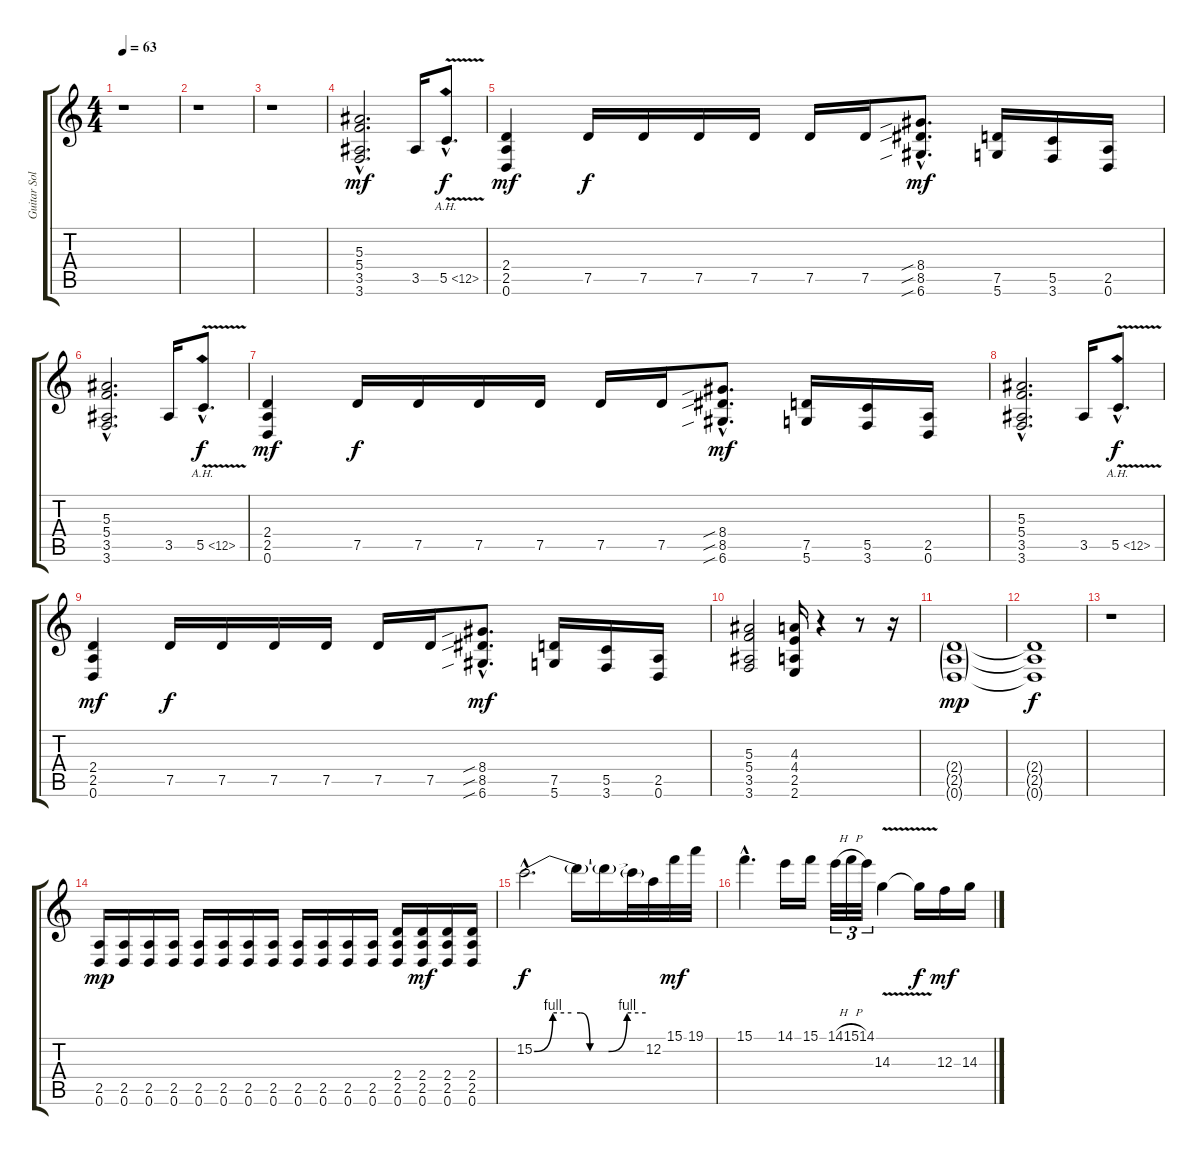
\track ("Guitar Solo" "Guitar Sol") {instrument distortionguitar}
\staff {score tabs}
\tuning (D4 A3 F3 C3 G2 D2) {hide}
\ts (4 4)
\tempo 63
\clef g2
\ks c
r.1{dy mp} |
r.1 |
r.1 |
(5.3{hac} 5.4{hac} 3.5{hac} 3.6{hac}).2{d dy mf} 3.5.16 5.5{ah 7 v hac}.8{d dy f} |
(2.4 2.5 0.6).4{dy mf} 7.5.16{dy f} 7.5.16 7.5.16 7.5.16 7.5.16 7.5.16 (8.4{sib hac} 8.5{sib hac} 6.6{sib hac}).8{d dy mf} (7.5 5.6).16 (5.5 3.6).16 (2.5 0.6).16 |
(5.3{hac} 5.4{hac} 3.5{hac} 3.6{hac}).2{d} 3.5.16 5.5{ah 7 v hac}.8{d dy f} |
(2.4 2.5 0.6).4{dy mf} 7.5.16{dy f} 7.5.16 7.5.16 7.5.16 7.5.16 7.5.16 (8.4{sib hac} 8.5{sib hac} 6.6{sib hac}).8{d dy mf} (7.5 5.6).16 (5.5 3.6).16 (2.5 0.6).16 |
(5.3{hac} 5.4{hac} 3.5{hac} 3.6{hac}).2{d} 3.5.16 5.5{ah 7 v hac}.8{d dy f} |
(2.4 2.5 0.6).4{dy mf} 7.5.16{dy f} 7.5.16 7.5.16 7.5.16 7.5.16 7.5.16 (8.4{sib hac} 8.5{sib hac} 6.6{sib hac}).8{d dy mf} (7.5 5.6).16 (5.5 3.6).16 (2.5 0.6).16 |
(5.3 5.4 3.5 3.6).2 (4.3 4.4 2.5 2.6).16 r.4 r.8 r.16 |
(2.4{g} 2.5{g} 0.6{g}).1{dy mp} |
(2.4{t} 2.5{t} 0.6{t}).1{dy f} |
r.1 |
(2.5 0.6).16{dy mp} (2.5 0.6).16 (2.5 0.6).16 (2.5 0.6).16 (2.5 0.6).16 (2.5 0.6).16 (2.5 0.6).16 (2.5 0.6).16 (2.5 0.6).16 (2.5 0.6).16 (2.5 0.6).16 (2.5 0.6).16 (2.4 2.5 0.6).16 (2.4 2.5 0.6).16{dy mf} (2.4 2.5 0.6).16 (2.4 2.5 0.6).16 |
15.2{be (custom 0 0 10 4 20 4 25 4 30 0 40 0 50 4 60 4) hac}.2{d dy f} 15.2{t}.16 15.2{t}.16 15.2{t}.32 12.2.32 15.1.32{dy mf} 19.1.32 |
15.1{hac}.4{d} 14.1.16 15.1.16 14.1{h}.32{tu (3 2)} 15.1{h}.32{tu (3 2)} 14.1.32{tu (3 2)} 14.3{v}.4 14.3{t}.16{dy f} 12.3.16{dy mf} 14.3.16
